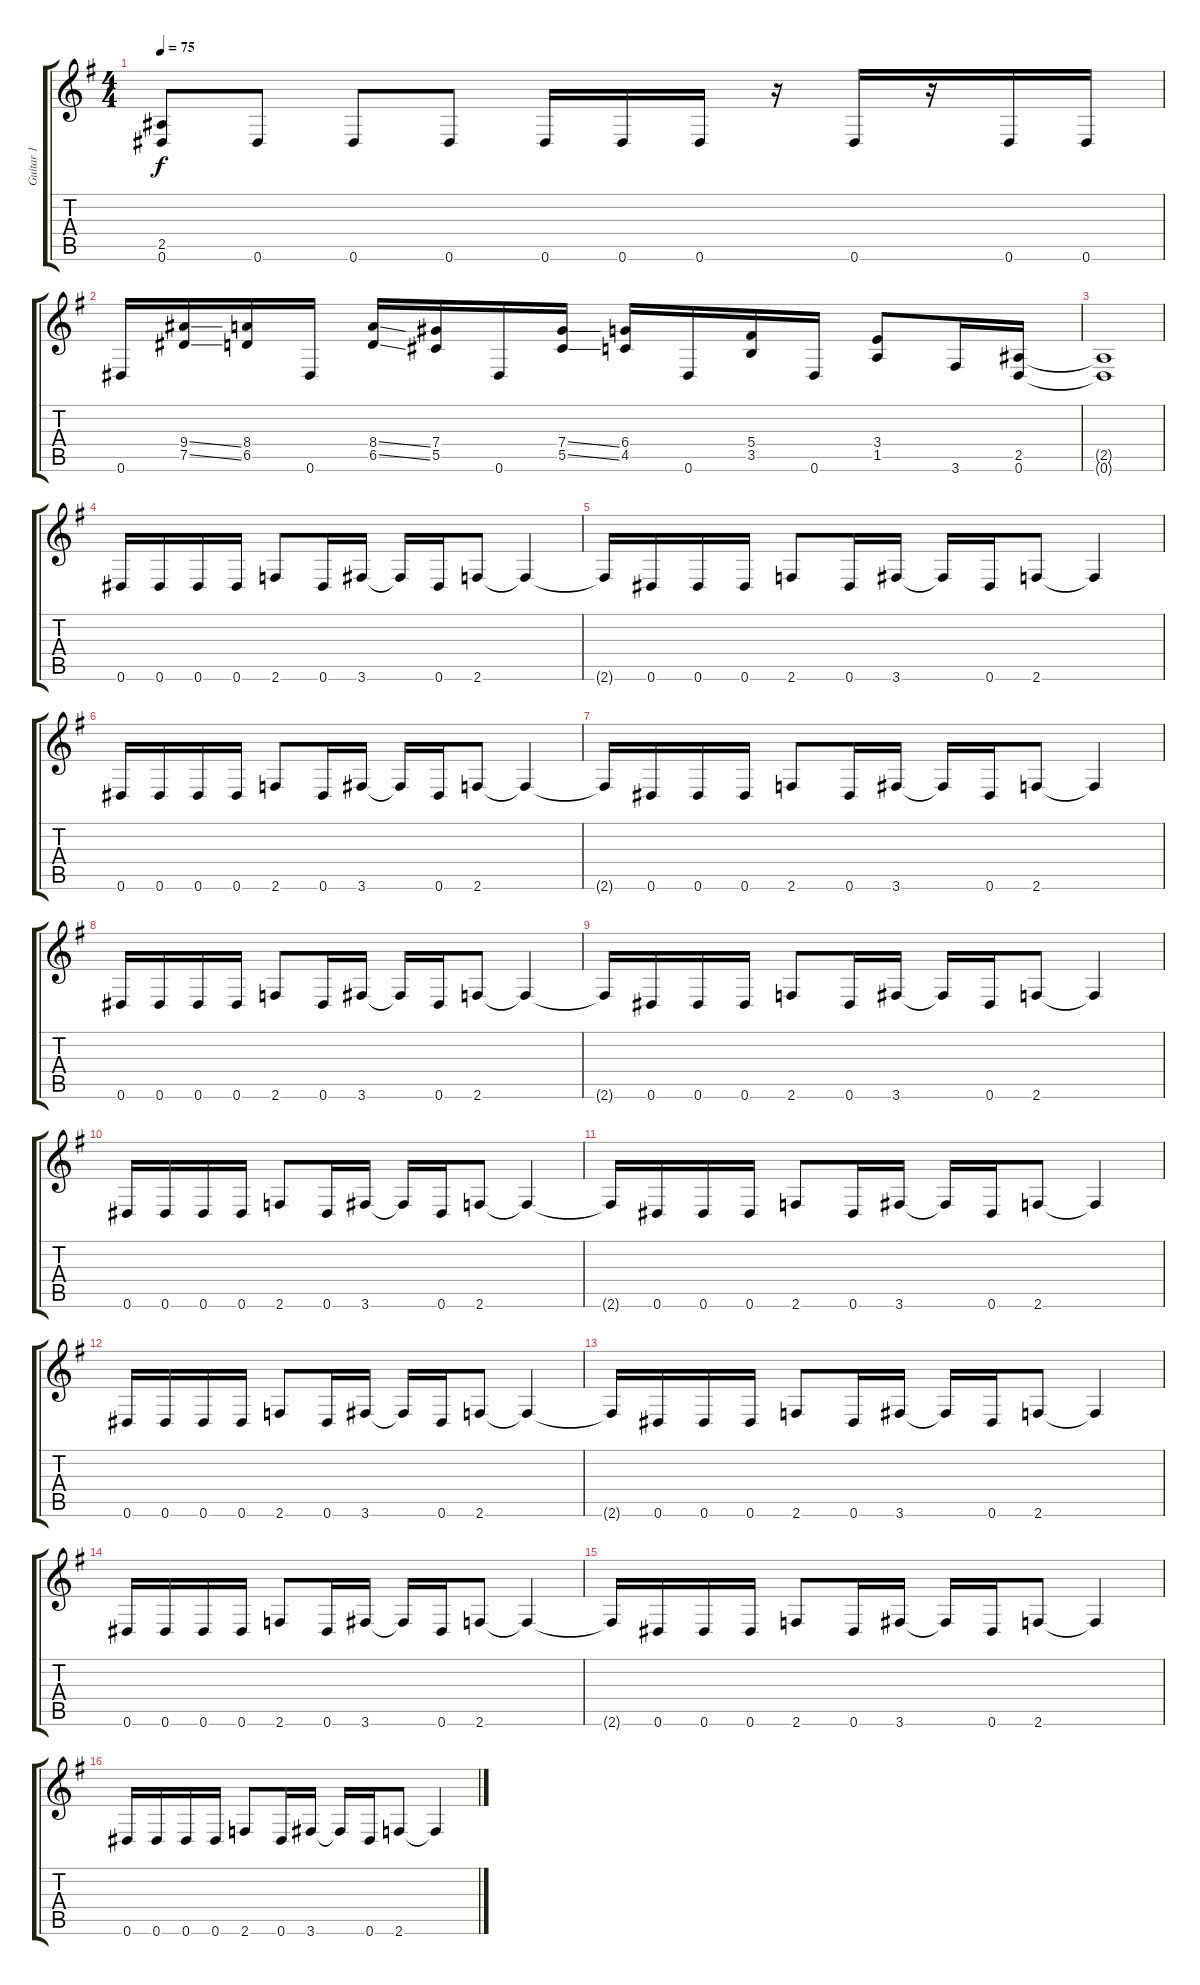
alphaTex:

\track ("Guitar 1" "Guitar 1") {instrument distortionguitar}
\staff {score tabs}
\tuning (Eb4 Bb3 Gb3 Db3 Ab2 Eb2) {hide}
\ts (4 4)
\tempo 75
\clef g2
\ks g
(2.5{t} 0.6{t}).8{dy f} 0.6.8 0.6.8 0.6.8 0.6.16 0.6.16 0.6.16 r.16 0.6.16 r.16 0.6.16 0.6.16 |
0.6.16 (9.4{ss} 7.5{ss}).16 (8.4 6.5).16 0.6.16 (8.4{ss} 6.5{ss}).16 (7.4 5.5).16 0.6.16 (7.4{ss} 5.5{ss}).16 (6.4 4.5).16 0.6.16 (5.4 3.5).16 0.6.16 (3.4 1.5).8 3.6.16 (2.5 0.6).16 |
(2.5{t} 0.6{t}).1 |
0.6.16 0.6.16 0.6.16 0.6.16 2.6.8 0.6.16 3.6.16 3.6{t}.16 0.6.16 2.6.8 2.6{t}.4 |
2.6{t}.16 0.6.16 0.6.16 0.6.16 2.6.8 0.6.16 3.6.16 3.6{t}.16 0.6.16 2.6.8 2.6{t}.4 |
0.6.16 0.6.16 0.6.16 0.6.16 2.6.8 0.6.16 3.6.16 3.6{t}.16 0.6.16 2.6.8 2.6{t}.4 |
2.6{t}.16 0.6.16 0.6.16 0.6.16 2.6.8 0.6.16 3.6.16 3.6{t}.16 0.6.16 2.6.8 2.6{t}.4 |
0.6.16 0.6.16 0.6.16 0.6.16 2.6.8 0.6.16 3.6.16 3.6{t}.16 0.6.16 2.6.8 2.6{t}.4 |
2.6{t}.16 0.6.16 0.6.16 0.6.16 2.6.8 0.6.16 3.6.16 3.6{t}.16 0.6.16 2.6.8 2.6{t}.4 |
0.6.16 0.6.16 0.6.16 0.6.16 2.6.8 0.6.16 3.6.16 3.6{t}.16 0.6.16 2.6.8 2.6{t}.4 |
2.6{t}.16 0.6.16 0.6.16 0.6.16 2.6.8 0.6.16 3.6.16 3.6{t}.16 0.6.16 2.6.8 2.6{t}.4 |
0.6.16 0.6.16 0.6.16 0.6.16 2.6.8 0.6.16 3.6.16 3.6{t}.16 0.6.16 2.6.8 2.6{t}.4 |
2.6{t}.16 0.6.16 0.6.16 0.6.16 2.6.8 0.6.16 3.6.16 3.6{t}.16 0.6.16 2.6.8 2.6{t}.4 |
0.6.16 0.6.16 0.6.16 0.6.16 2.6.8 0.6.16 3.6.16 3.6{t}.16 0.6.16 2.6.8 2.6{t}.4 |
2.6{t}.16 0.6.16 0.6.16 0.6.16 2.6.8 0.6.16 3.6.16 3.6{t}.16 0.6.16 2.6.8 2.6{t}.4 |
0.6.16 0.6.16 0.6.16 0.6.16 2.6.8 0.6.16 3.6.16 3.6{t}.16 0.6.16 2.6.8 2.6{t}.4
